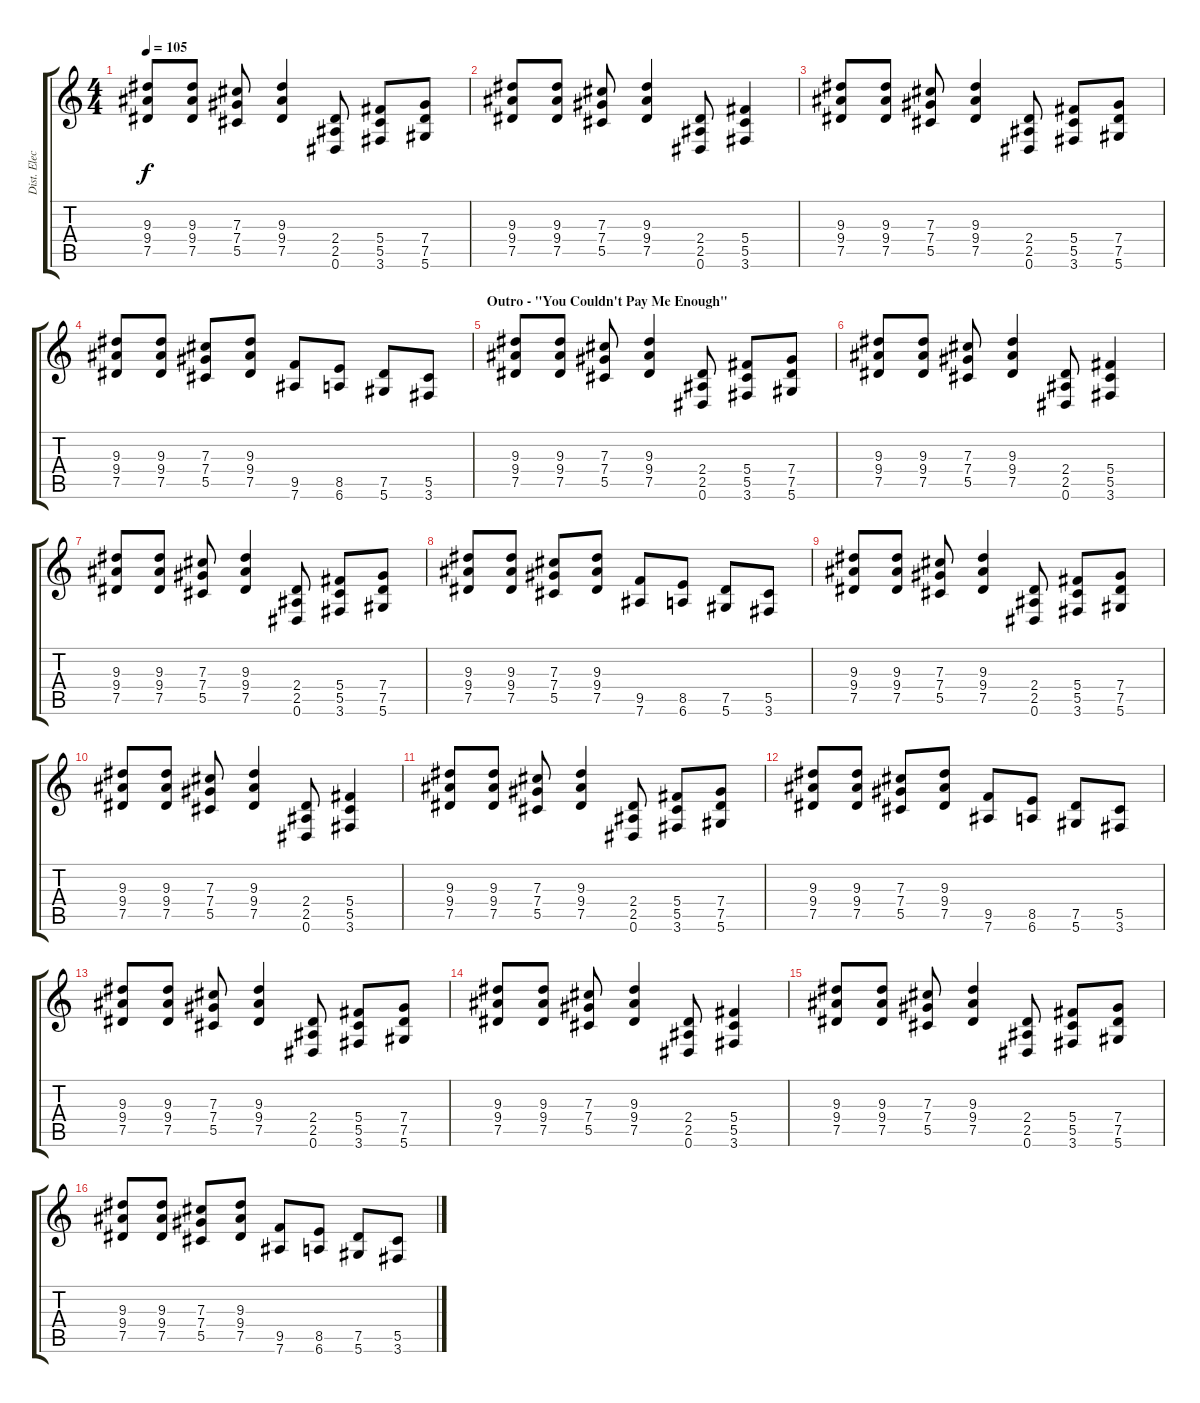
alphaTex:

\track ("Dist. Electric I" "Dist. Elec") {instrument distortionguitar}
\staff {score tabs}
\tuning (Eb4 Bb3 Gb3 Db3 Ab2 Eb2) {hide}
\ts (4 4)
\tempo 105
\clef g2
\ks c
(9.3 9.4 7.5).8{dy f} (9.3 9.4 7.5).8 (7.3 7.4 5.5).8 (9.3 9.4 7.5).4 (2.4 2.5 0.6).8 (5.4 5.5 3.6).8 (7.4 7.5 5.6).8 |
(9.3 9.4 7.5).8 (9.3 9.4 7.5).8 (7.3 7.4 5.5).8 (9.3 9.4 7.5).4 (2.4 2.5 0.6).8 (5.4 5.5 3.6).4 |
(9.3 9.4 7.5).8 (9.3 9.4 7.5).8 (7.3 7.4 5.5).8 (9.3 9.4 7.5).4 (2.4 2.5 0.6).8 (5.4 5.5 3.6).8 (7.4 7.5 5.6).8 |
(9.3 9.4 7.5).8 (9.3 9.4 7.5).8 (7.3 7.4 5.5).8 (9.3 9.4 7.5).8 (9.5 7.6).8 (8.5 6.6).8 (7.5 5.6).8 (5.5 3.6).8 |
\section ("" "Outro - \"You Couldn't Pay Me Enough\"")
(9.3 9.4 7.5).8 (9.3 9.4 7.5).8 (7.3 7.4 5.5).8 (9.3 9.4 7.5).4 (2.4 2.5 0.6).8 (5.4 5.5 3.6).8 (7.4 7.5 5.6).8 |
(9.3 9.4 7.5).8 (9.3 9.4 7.5).8 (7.3 7.4 5.5).8 (9.3 9.4 7.5).4 (2.4 2.5 0.6).8 (5.4 5.5 3.6).4 |
(9.3 9.4 7.5).8 (9.3 9.4 7.5).8 (7.3 7.4 5.5).8 (9.3 9.4 7.5).4 (2.4 2.5 0.6).8 (5.4 5.5 3.6).8 (7.4 7.5 5.6).8 |
(9.3 9.4 7.5).8 (9.3 9.4 7.5).8 (7.3 7.4 5.5).8 (9.3 9.4 7.5).8 (9.5 7.6).8 (8.5 6.6).8 (7.5 5.6).8 (5.5 3.6).8 |
(9.3 9.4 7.5).8 (9.3 9.4 7.5).8 (7.3 7.4 5.5).8 (9.3 9.4 7.5).4 (2.4 2.5 0.6).8 (5.4 5.5 3.6).8 (7.4 7.5 5.6).8 |
(9.3 9.4 7.5).8 (9.3 9.4 7.5).8 (7.3 7.4 5.5).8 (9.3 9.4 7.5).4 (2.4 2.5 0.6).8 (5.4 5.5 3.6).4 |
(9.3 9.4 7.5).8 (9.3 9.4 7.5).8 (7.3 7.4 5.5).8 (9.3 9.4 7.5).4 (2.4 2.5 0.6).8 (5.4 5.5 3.6).8 (7.4 7.5 5.6).8 |
(9.3 9.4 7.5).8 (9.3 9.4 7.5).8 (7.3 7.4 5.5).8 (9.3 9.4 7.5).8 (9.5 7.6).8 (8.5 6.6).8 (7.5 5.6).8 (5.5 3.6).8 |
(9.3 9.4 7.5).8 (9.3 9.4 7.5).8 (7.3 7.4 5.5).8 (9.3 9.4 7.5).4 (2.4 2.5 0.6).8 (5.4 5.5 3.6).8 (7.4 7.5 5.6).8 |
(9.3 9.4 7.5).8 (9.3 9.4 7.5).8 (7.3 7.4 5.5).8 (9.3 9.4 7.5).4 (2.4 2.5 0.6).8 (5.4 5.5 3.6).4 |
(9.3 9.4 7.5).8 (9.3 9.4 7.5).8 (7.3 7.4 5.5).8 (9.3 9.4 7.5).4 (2.4 2.5 0.6).8 (5.4 5.5 3.6).8 (7.4 7.5 5.6).8 |
(9.3 9.4 7.5).8 (9.3 9.4 7.5).8 (7.3 7.4 5.5).8 (9.3 9.4 7.5).8 (9.5 7.6).8 (8.5 6.6).8 (7.5 5.6).8 (5.5 3.6).8
